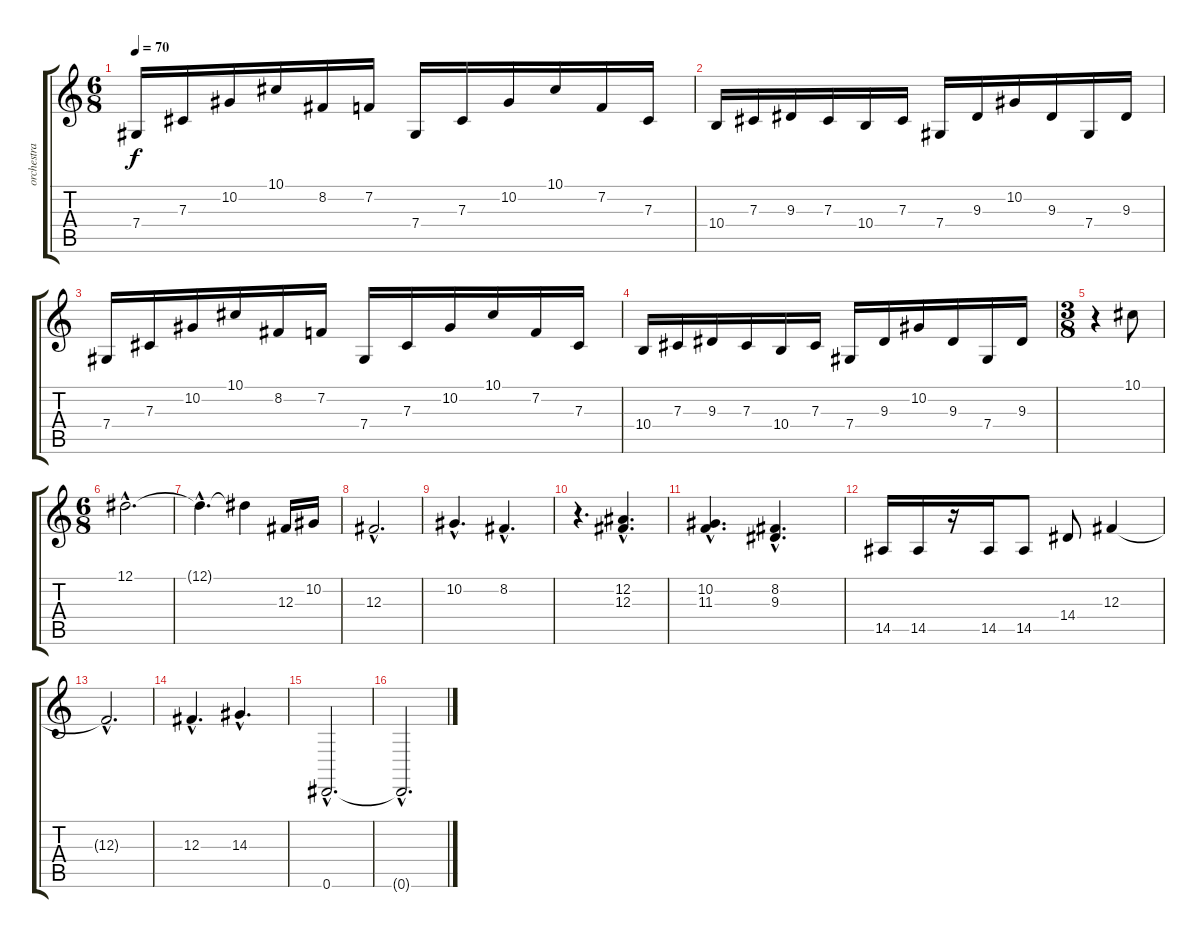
\track ("orchestra" "orchestra") {instrument stringensemble1}
\staff {score tabs}
\tuning (Eb4 Bb3 Gb3 Db3 Ab2 Eb2) {hide}
\ts (6 8)
\tempo 70
\clef g2
\ks c
7.4.16{dy f} 7.3.16 10.2.16 10.1.16 8.2.16 7.2.16 7.4.16 7.3.16 10.2.16 10.1.16 7.2.16 7.3.16 |
10.4.16 7.3.16 9.3.16 7.3.16 10.4.16 7.3.16 7.4.16 9.3.16 10.2.16 9.3.16 7.4.16 9.3.16 |
7.4.16 7.3.16 10.2.16 10.1.16 8.2.16 7.2.16 7.4.16 7.3.16 10.2.16 10.1.16 7.2.16 7.3.16 |
10.4.16 7.3.16 9.3.16 7.3.16 10.4.16 7.3.16 7.4.16 9.3.16 10.2.16 9.3.16 7.4.16 9.3.16 |
\ts (3 8)
r.4 10.1.8 |
\ts (6 8)
12.1{hac}.2{d} |
12.1{hac t}.4{d} 12.1{t}.4 12.3.16 10.2.16 |
12.3{hac}.2{d} |
10.2{hac}.4{d} 8.2{hac}.4{d} |
r.4{d} (12.2{hac} 12.3{hac}).4{d} |
(10.2{hac} 11.3{hac}).4{d} (8.2{hac} 9.3{hac}).4{d} |
14.5.16 14.5.16 r.16 14.5.16 14.5.8 14.4.8 12.3.4 |
12.3{hac t}.2{d} |
12.3{hac}.4{d} 14.3{hac}.4{d} |
0.6{hac}.2{d} |
0.6{hac t}.2{d}
